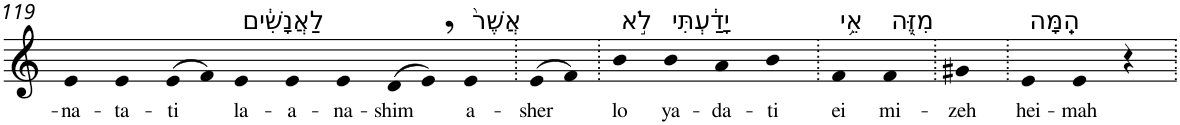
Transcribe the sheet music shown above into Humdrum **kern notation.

**kern	**text
*part1	*part1
*staff1	*staff1
*I"Piano	*
*I'Pno	*
!!LO:PB:g=z
*clefG2	*
*k[]	*
=119	=119
!	!LO:LY:b
4e	-na-
!	!LO:LY:b
4e	-ta-
!	!LO:LY:b
(>8e	-ti
8f)	.
!LO:TX:a:t=לַאֲנָשִׁ֔ים	!
!	!LO:LY:b
4e	la-
!	!LO:LY:b
4e	-a-
!	!LO:LY:b
4e	-na-
!	!LO:LY:b
(>8d	-shim
8e,)	.
!LO:TX:a:t=אֲשֶׁר֙	!
!	!LO:LY:b
4e	a-
=120.	=120.
!	!LO:LY:b
(>8e	-sher
8f)	.
=121.	=121.
!LO:TX:a:t=לֹ֣א	!
!	!LO:LY:b
4b	lo
!LO:TX:a:t=יָדַ֔עְתִּי	!
!	!LO:LY:b
4b	ya-
!	!LO:LY:b
4a	-da-
!	!LO:LY:b
4b	-ti
=122.	=122.
!LO:TX:a:t=אֵ֥י	!
!	!LO:LY:b
4f	ei
!LO:TX:a:t=מִזֶּ֖ה	!
!	!LO:LY:b
4f	mi-
=123.	=123.
!	!LO:LY:b
4g#X	-zeh
=124.	=124.
!LO:TX:a:t=הֵֽמָּה	!
!	!LO:LY:b
4e	hei-
!	!LO:LY:b
4e	-mah
4r	.
=.	=.
*-	*-
